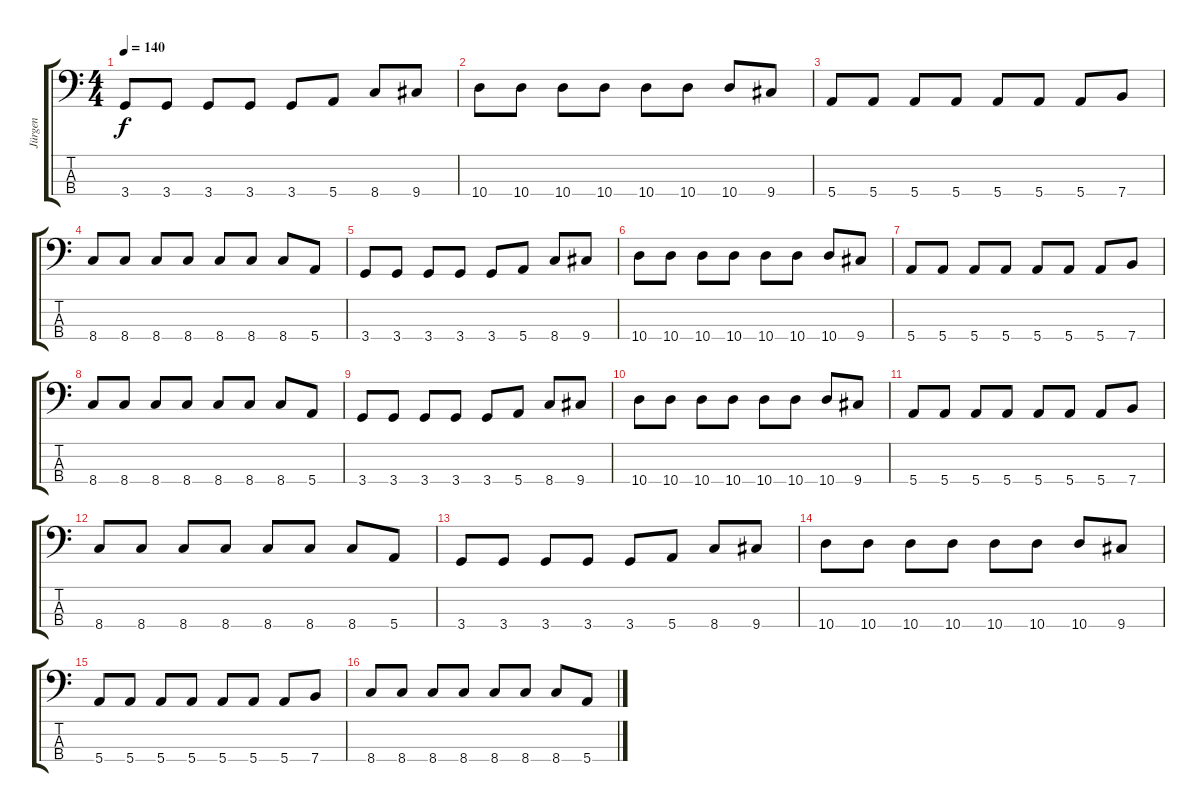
\track ("Jürgen" "Jürgen") {instrument slapbass2}
\staff {score tabs}
\tuning (G2 D2 A1 E1) {hide}
\ts (4 4)
\tempo 140
\clef f4
\ks c
3.4.8{dy f} 3.4.8 3.4.8 3.4.8 3.4.8 5.4.8 8.4.8 9.4.8 |
10.4.8 10.4.8 10.4.8 10.4.8 10.4.8 10.4.8 10.4.8 9.4.8 |
5.4.8 5.4.8 5.4.8 5.4.8 5.4.8 5.4.8 5.4.8 7.4.8 |
8.4.8 8.4.8 8.4.8 8.4.8 8.4.8 8.4.8 8.4.8 5.4.8 |
3.4.8 3.4.8 3.4.8 3.4.8 3.4.8 5.4.8 8.4.8 9.4.8 |
10.4.8 10.4.8 10.4.8 10.4.8 10.4.8 10.4.8 10.4.8 9.4.8 |
5.4.8 5.4.8 5.4.8 5.4.8 5.4.8 5.4.8 5.4.8 7.4.8 |
8.4.8 8.4.8 8.4.8 8.4.8 8.4.8 8.4.8 8.4.8 5.4.8 |
3.4.8 3.4.8 3.4.8 3.4.8 3.4.8 5.4.8 8.4.8 9.4.8 |
10.4.8 10.4.8 10.4.8 10.4.8 10.4.8 10.4.8 10.4.8 9.4.8 |
5.4.8 5.4.8 5.4.8 5.4.8 5.4.8 5.4.8 5.4.8 7.4.8 |
8.4.8 8.4.8 8.4.8 8.4.8 8.4.8 8.4.8 8.4.8 5.4.8 |
3.4.8 3.4.8 3.4.8 3.4.8 3.4.8 5.4.8 8.4.8 9.4.8 |
10.4.8 10.4.8 10.4.8 10.4.8 10.4.8 10.4.8 10.4.8 9.4.8 |
5.4.8 5.4.8 5.4.8 5.4.8 5.4.8 5.4.8 5.4.8 7.4.8 |
8.4.8 8.4.8 8.4.8 8.4.8 8.4.8 8.4.8 8.4.8 5.4.8
